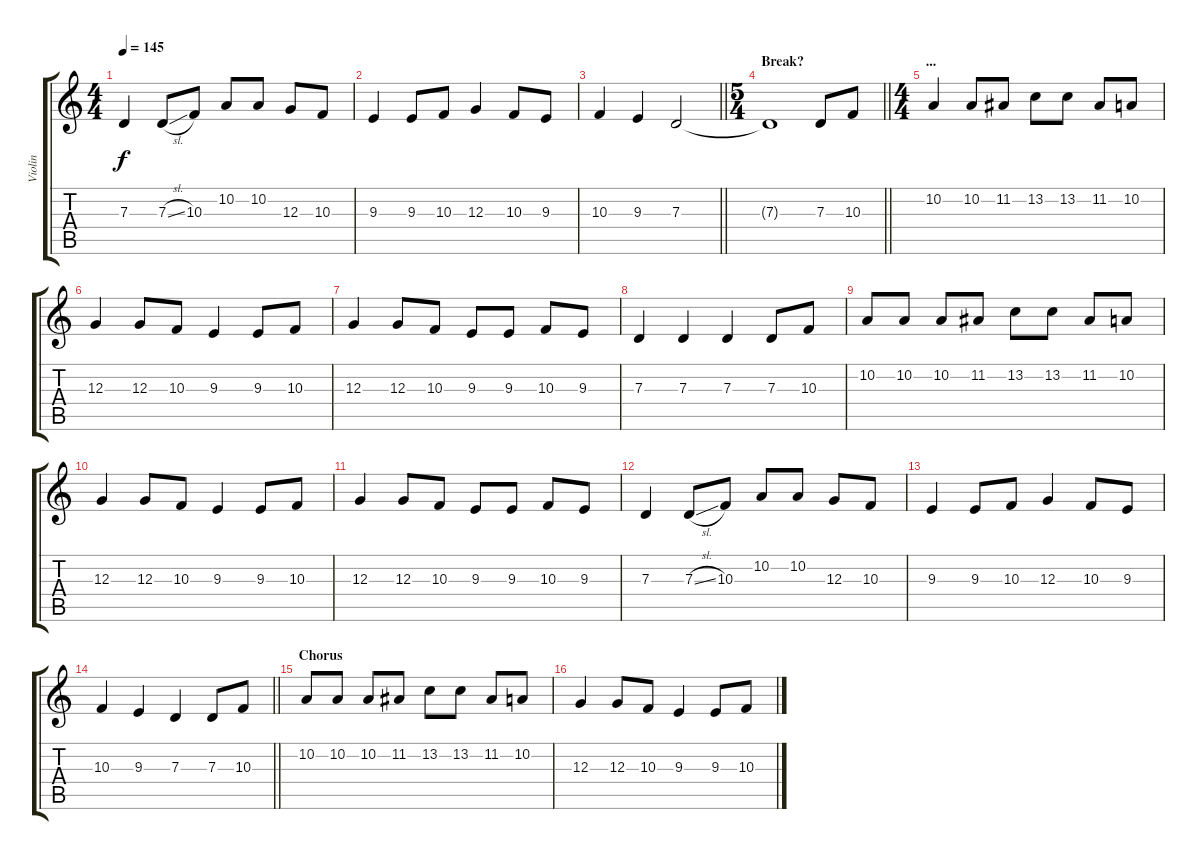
\track ("Violin" "Violin") {instrument violin}
\staff {score tabs}
\tuning (E4 B3 G3 D3 A2 E2) {hide}
\ts (4 4)
\tempo 145
\clef g2
\ks c
7.3.4{dy f} 7.3{sl}.8 10.3.8 10.2.8 10.2.8 12.3.8 10.3.8 |
9.3.4 9.3.8 10.3.8 12.3.4 10.3.8 9.3.8 |
\barLineRight lightlight
10.3.4 9.3.4 7.3.2 |
\ts (5 4)
\section ("" "Break?")
\barLineRight lightlight
7.3{t}.1 7.3.8 10.3.8 |
\ts (4 4)
\section ("" "...")
10.2.4 10.2.8 11.2.8 13.2.8 13.2.8 11.2.8 10.2.8 |
12.3.4 12.3.8 10.3.8 9.3.4 9.3.8 10.3.8 |
12.3.4 12.3.8 10.3.8 9.3.8 9.3.8 10.3.8 9.3.8 |
7.3.4 7.3.4 7.3.4 7.3.8 10.3.8 |
10.2.8 10.2.8 10.2.8 11.2.8 13.2.8 13.2.8 11.2.8 10.2.8 |
12.3.4 12.3.8 10.3.8 9.3.4 9.3.8 10.3.8 |
12.3.4 12.3.8 10.3.8 9.3.8 9.3.8 10.3.8 9.3.8 |
7.3.4 7.3{sl}.8 10.3.8 10.2.8 10.2.8 12.3.8 10.3.8 |
9.3.4 9.3.8 10.3.8 12.3.4 10.3.8 9.3.8 |
\barLineRight lightlight
10.3.4 9.3.4 7.3.4 7.3.8 10.3.8 |
\section ("" "Chorus")
10.2.8 10.2.8 10.2.8 11.2.8 13.2.8 13.2.8 11.2.8 10.2.8 |
12.3.4 12.3.8 10.3.8 9.3.4 9.3.8 10.3.8
